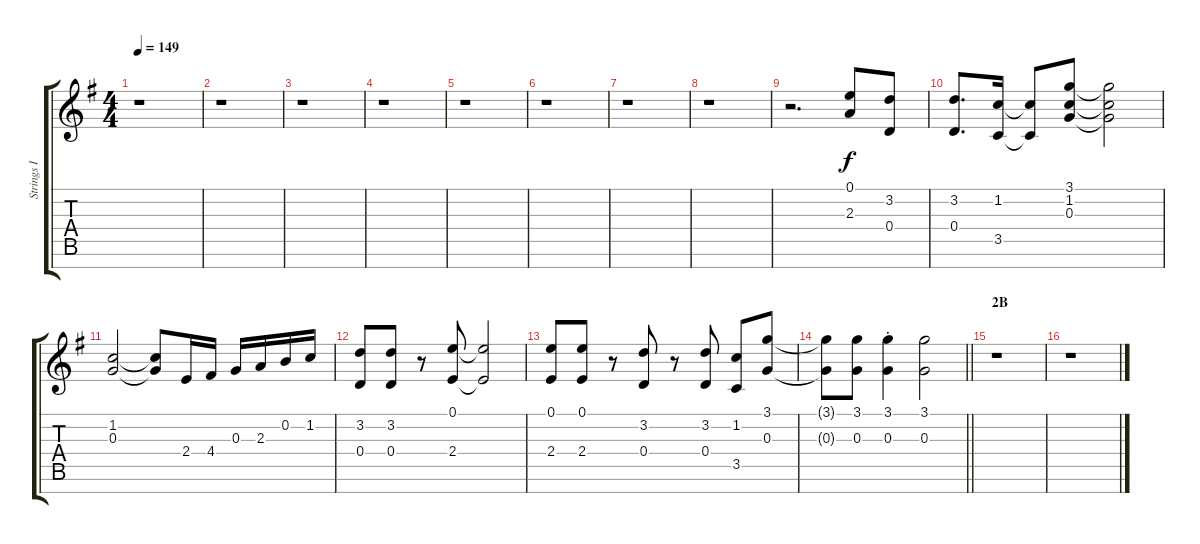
\track ("Strings I" "Strings I") {instrument stringensemble1}
\staff {score tabs}
\tuning (E5 B4 G4 D4 A3 E3 B2) {hide}
\ts (4 4)
\tempo 149
\clef g2
\ks g
r.1{dy f} |
r.1 |
r.1 |
r.1 |
r.1 |
r.1 |
r.1 |
r.1 |
r.2{d} (0.1 2.3).8 (3.2 0.4).8 |
(3.2 0.4).8{d} (1.2 3.5).16 (1.2{t} 3.5{t}).8 (3.1 1.2 0.3).8 (3.1{t} 1.2{t} 0.3{t}).2 |
(1.2 0.3).2 (1.2{t} 0.3{t}).8 2.4.16 4.4.16 0.3.16 2.3.16 0.2.16 1.2.16 |
(3.2 0.4).8 (3.2 0.4).8 r.8 (0.1 2.4).8 (0.1{t} 2.4{t}).2 |
(0.1 2.4).8 (0.1 2.4).8 r.8 (3.2 0.4).8 r.8 (3.2 0.4).8 (1.2 3.5).8 (3.1 0.3).8 |
\barLineRight lightlight
(3.1{t} 0.3{t}).8 (3.1 0.3).8 (3.1{st} 0.3{st}).4 (3.1 0.3).2 |
\section ("" "2B")
r.1 |
r.1
